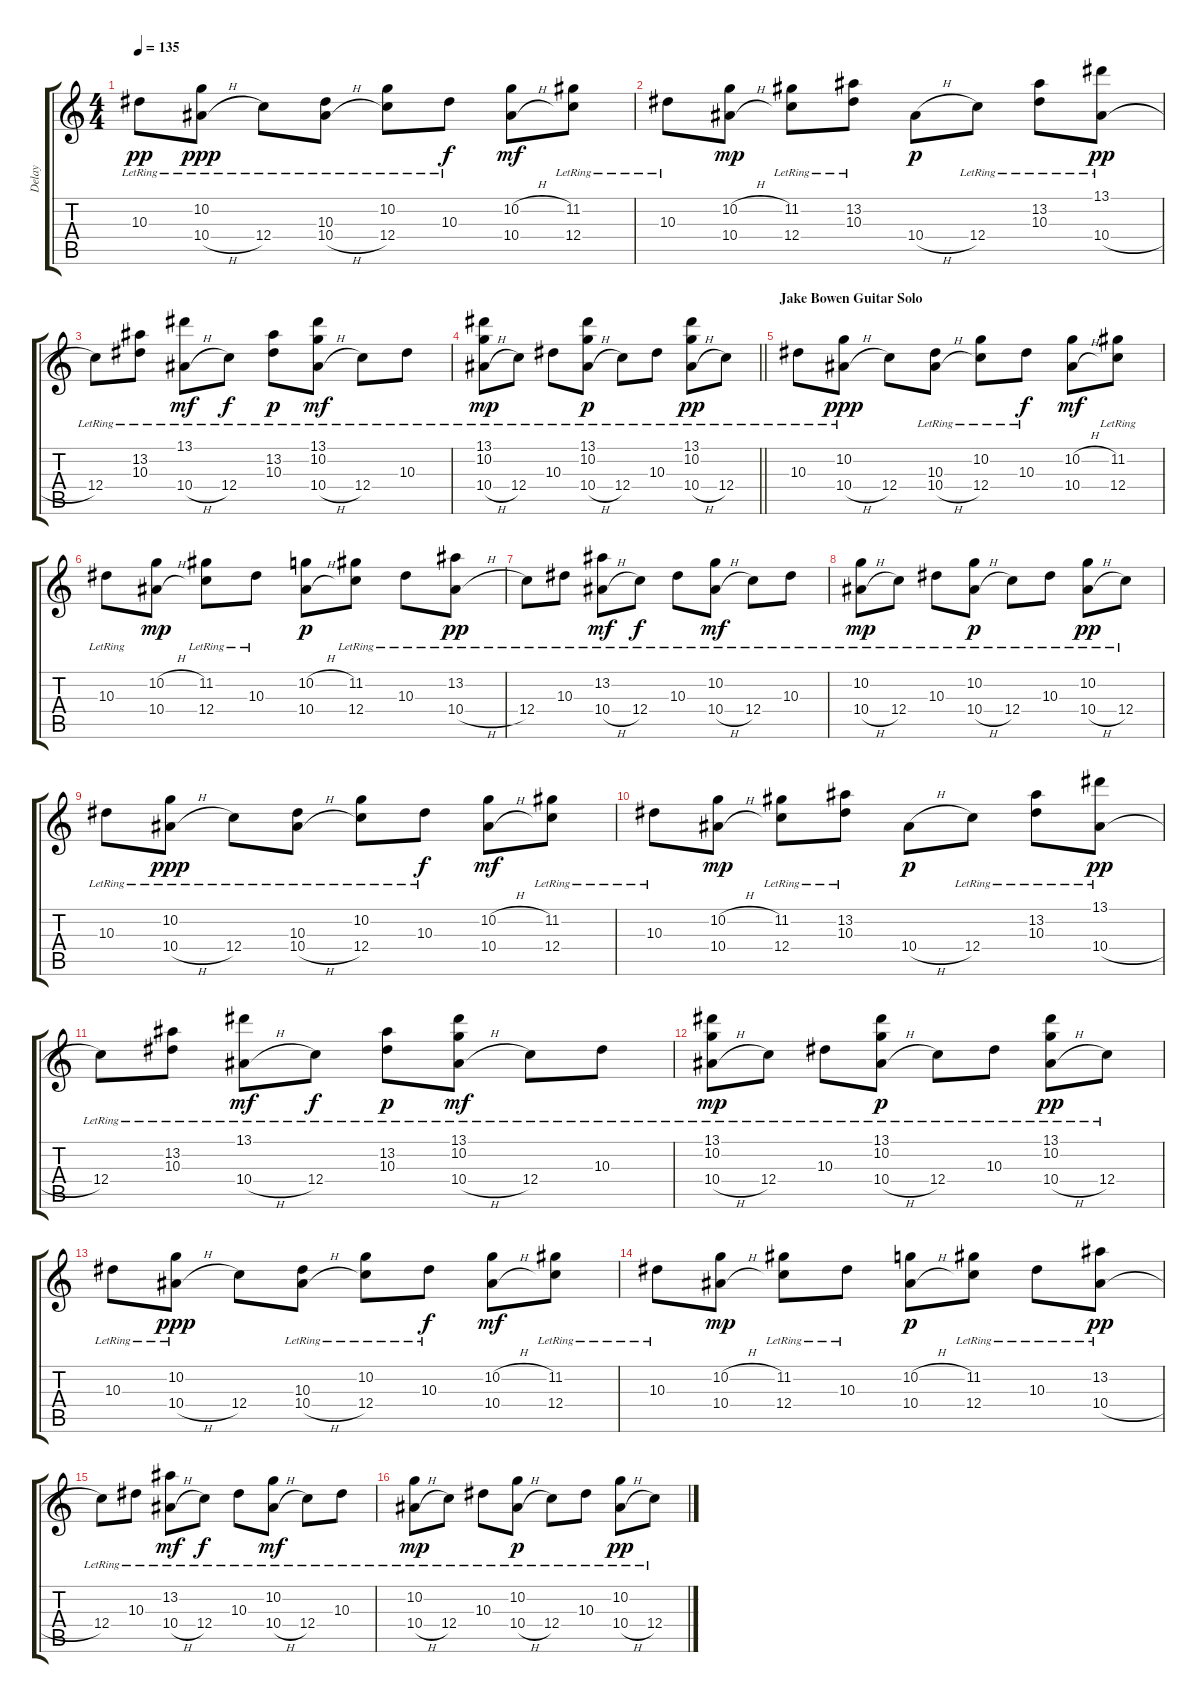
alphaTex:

\track ("Delay" "Delay") {instrument electricguitarjazz}
\staff {score tabs}
\tuning (D4 A3 F3 C3 G2 C2) {hide}
\ts (4 4)
\tempo 135
\clef g2
\ks c
10.3{lr}.8{dy pp} (10.2{lr} 10.4{h}).8{dy ppp} 12.4{lr}.8 (10.3{lr} 10.4{h}).8 (10.2{lr} 12.4{lr}).8 10.3{lr}.8{dy f} (10.2{h} 10.4{h}).8{dy mf} (11.2{lr} 12.4{lr}).8 |
10.3{lr}.8 (10.2{h} 10.4{h}).8{dy mp} (11.2 12.4{lr}).8 (13.2{lr} 10.3{lr}).8 10.4{h}.8{dy p} 12.4{lr}.8 (13.2{lr} 10.3{lr}).8 (13.1{lr} 10.4{h}).8{dy pp} |
12.4{lr}.8 (13.2{lr} 10.3{lr}).8 (13.1{lr} 10.4{h}).8{dy mf} 12.4{lr}.8{dy f} (13.2 10.3{lr}).8{dy p} (13.1{lr} 10.2{lr} 10.4{h}).8{dy mf} 12.4{lr}.8 10.3{lr}.8 |
\barLineRight lightlight
(13.1{lr} 10.2{lr} 10.4{h}).8{dy mp} 12.4{lr}.8 10.3{lr}.8 (13.1{lr} 10.2{lr} 10.4{h}).8{dy p} 12.4{lr}.8 10.3{lr}.8 (13.1{lr} 10.2{lr} 10.4{h}).8{dy pp} 12.4{lr}.8 |
\section ("" "Jake Bowen Guitar Solo")
10.3{lr}.8 (10.2{lr} 10.4{h}).8{dy ppp} 12.4.8 (10.3{lr} 10.4{h}).8 (10.2{lr} 12.4{lr}).8 10.3{lr}.8{dy f} (10.2{h} 10.4{h}).8{dy mf} (11.2{lr} 12.4{lr}).8 |
10.3{lr}.8 (10.2{h} 10.4{h}).8{dy mp} (11.2{lr} 12.4{lr}).8 10.3{lr}.8 (10.2{h} 10.4{h}).8{dy p} (11.2 12.4{lr}).8 10.3{lr}.8 (13.2{lr} 10.4{h}).8{dy pp} |
12.4{lr}.8 10.3{lr}.8 (13.2{lr} 10.4{h}).8{dy mf} 12.4{lr}.8{dy f} 10.3{lr}.8 (10.2{lr} 10.4{h}).8{dy mf} 12.4{lr}.8 10.3{lr}.8 |
(10.2{lr} 10.4{h}).8{dy mp} 12.4{lr}.8 10.3{lr}.8 (10.2{lr} 10.4{h}).8{dy p} 12.4{lr}.8 10.3{lr}.8 (10.2{lr} 10.4{h}).8{dy pp} 12.4{lr}.8 |
10.3{lr}.8 (10.2{lr} 10.4{h}).8{dy ppp} 12.4{lr}.8 (10.3{lr} 10.4{h}).8 (10.2{lr} 12.4{lr}).8 10.3{lr}.8{dy f} (10.2{h} 10.4{h}).8{dy mf} (11.2{lr} 12.4{lr}).8 |
10.3{lr}.8 (10.2{h} 10.4{h}).8{dy mp} (11.2 12.4{lr}).8 (13.2{lr} 10.3{lr}).8 10.4{h}.8{dy p} 12.4{lr}.8 (13.2{lr} 10.3{lr}).8 (13.1{lr} 10.4{h}).8{dy pp} |
12.4{lr}.8 (13.2{lr} 10.3{lr}).8 (13.1{lr} 10.4{h}).8{dy mf} 12.4{lr}.8{dy f} (13.2 10.3{lr}).8{dy p} (13.1{lr} 10.2{lr} 10.4{h}).8{dy mf} 12.4{lr}.8 10.3{lr}.8 |
(13.1{lr} 10.2{lr} 10.4{h}).8{dy mp} 12.4{lr}.8 10.3{lr}.8 (13.1{lr} 10.2{lr} 10.4{h}).8{dy p} 12.4{lr}.8 10.3{lr}.8 (13.1{lr} 10.2{lr} 10.4{h}).8{dy pp} 12.4{lr}.8 |
10.3{lr}.8 (10.2{lr} 10.4{h}).8{dy ppp} 12.4.8 (10.3{lr} 10.4{h}).8 (10.2{lr} 12.4{lr}).8 10.3{lr}.8{dy f} (10.2{h} 10.4{h}).8{dy mf} (11.2{lr} 12.4{lr}).8 |
10.3{lr}.8 (10.2{h} 10.4{h}).8{dy mp} (11.2{lr} 12.4{lr}).8 10.3{lr}.8 (10.2{h} 10.4{h}).8{dy p} (11.2 12.4{lr}).8 10.3{lr}.8 (13.2{lr} 10.4{h}).8{dy pp} |
12.4{lr}.8 10.3{lr}.8 (13.2{lr} 10.4{h}).8{dy mf} 12.4{lr}.8{dy f} 10.3{lr}.8 (10.2{lr} 10.4{h}).8{dy mf} 12.4{lr}.8 10.3{lr}.8 |
(10.2{lr} 10.4{h}).8{dy mp} 12.4{lr}.8 10.3{lr}.8 (10.2{lr} 10.4{h}).8{dy p} 12.4{lr}.8 10.3{lr}.8 (10.2{lr} 10.4{h}).8{dy pp} 12.4{lr}.8
